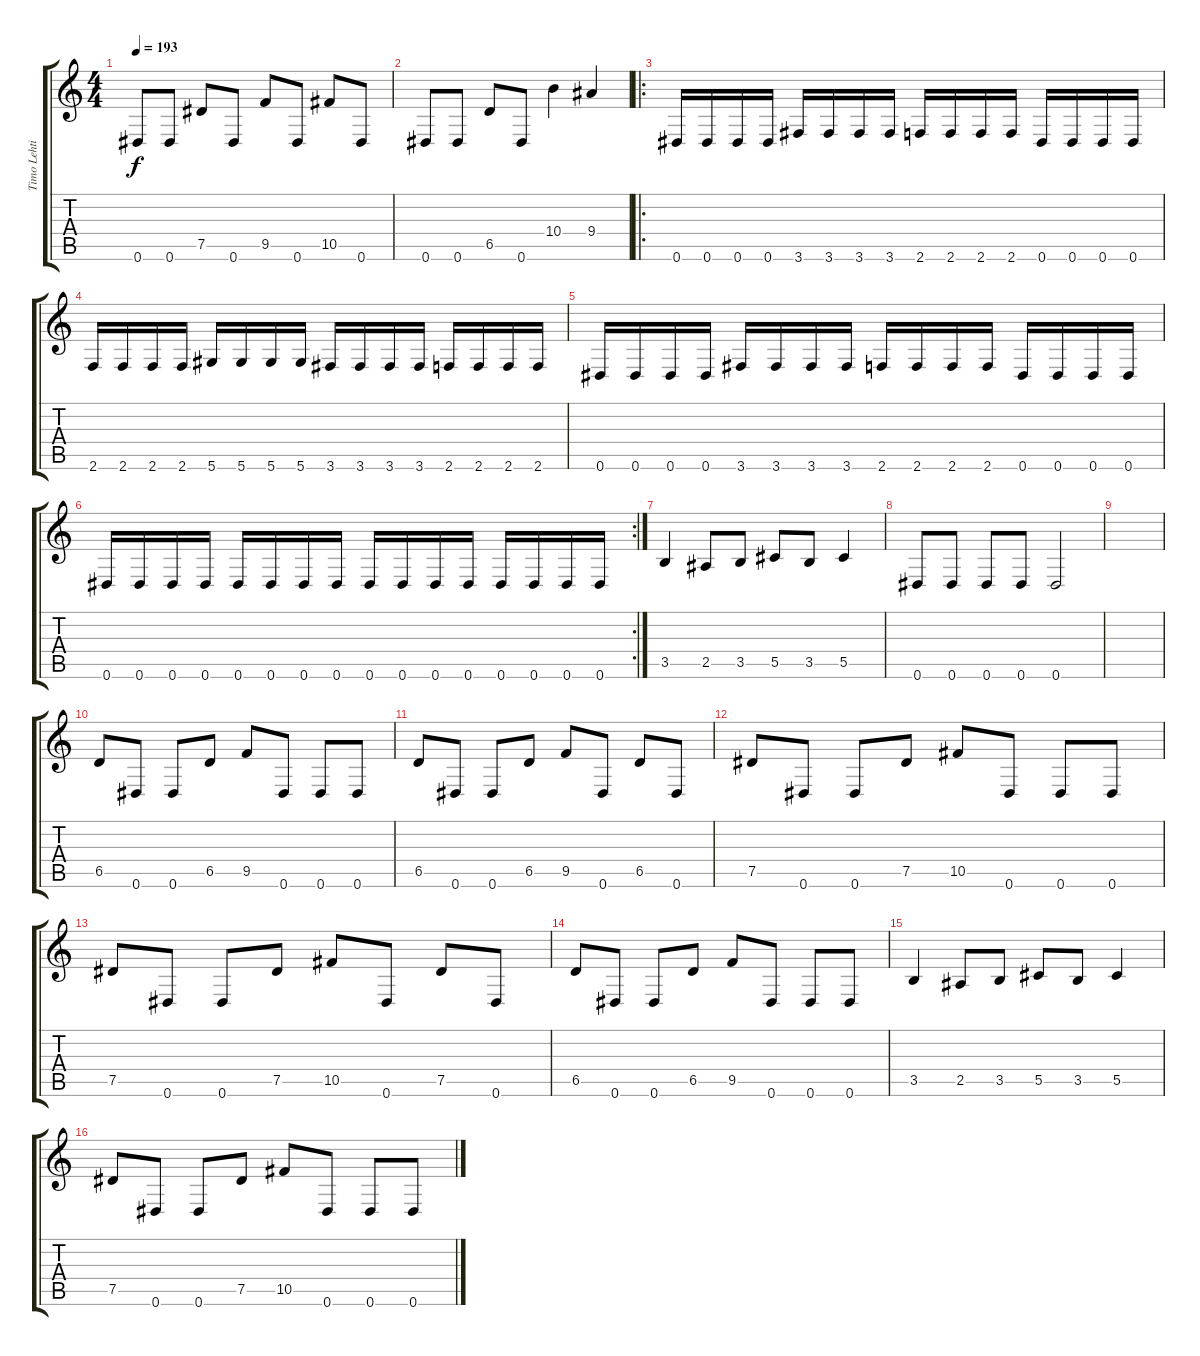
\track ("Timo Lehtinen " "Timo Lehti") {instrument electricbasspick}
\staff {score tabs}
\tuning (Eb4 Bb3 Gb3 Db3 Ab2 Eb2) {hide}
\ts (4 4)
\tempo 193
\clef g2
\ks c
0.6.8{dy f} 0.6.8 7.5.8 0.6.8 9.5.8 0.6.8 10.5.8 0.6.8 |
0.6.8 0.6.8 6.5.8 0.6.8 10.4.4 9.4.4 |
\ro
0.6.16 0.6.16 0.6.16 0.6.16 3.6.16 3.6.16 3.6.16 3.6.16 2.6.16 2.6.16 2.6.16 2.6.16 0.6.16 0.6.16 0.6.16 0.6.16 |
2.6.16 2.6.16 2.6.16 2.6.16 5.6.16 5.6.16 5.6.16 5.6.16 3.6.16 3.6.16 3.6.16 3.6.16 2.6.16 2.6.16 2.6.16 2.6.16 |
0.6.16 0.6.16 0.6.16 0.6.16 3.6.16 3.6.16 3.6.16 3.6.16 2.6.16 2.6.16 2.6.16 2.6.16 0.6.16 0.6.16 0.6.16 0.6.16 |
\rc 2
0.6.16 0.6.16 0.6.16 0.6.16 0.6.16 0.6.16 0.6.16 0.6.16 0.6.16 0.6.16 0.6.16 0.6.16 0.6.16 0.6.16 0.6.16 0.6.16 |
3.5.4 2.5.8 3.5.8 5.5.8 3.5.8 5.5.4 |
0.6.8 0.6.8 0.6.8 0.6.8 0.6.2 |
|
6.5.8 0.6.8 0.6.8 6.5.8 9.5.8 0.6.8 0.6.8 0.6.8 |
6.5.8 0.6.8 0.6.8 6.5.8 9.5.8 0.6.8 6.5.8 0.6.8 |
7.5.8 0.6.8 0.6.8 7.5.8 10.5.8 0.6.8 0.6.8 0.6.8 |
7.5.8 0.6.8 0.6.8 7.5.8 10.5.8 0.6.8 7.5.8 0.6.8 |
6.5.8 0.6.8 0.6.8 6.5.8 9.5.8 0.6.8 0.6.8 0.6.8 |
3.5.4 2.5.8 3.5.8 5.5.8 3.5.8 5.5.4 |
7.5.8 0.6.8 0.6.8 7.5.8 10.5.8 0.6.8 0.6.8 0.6.8
